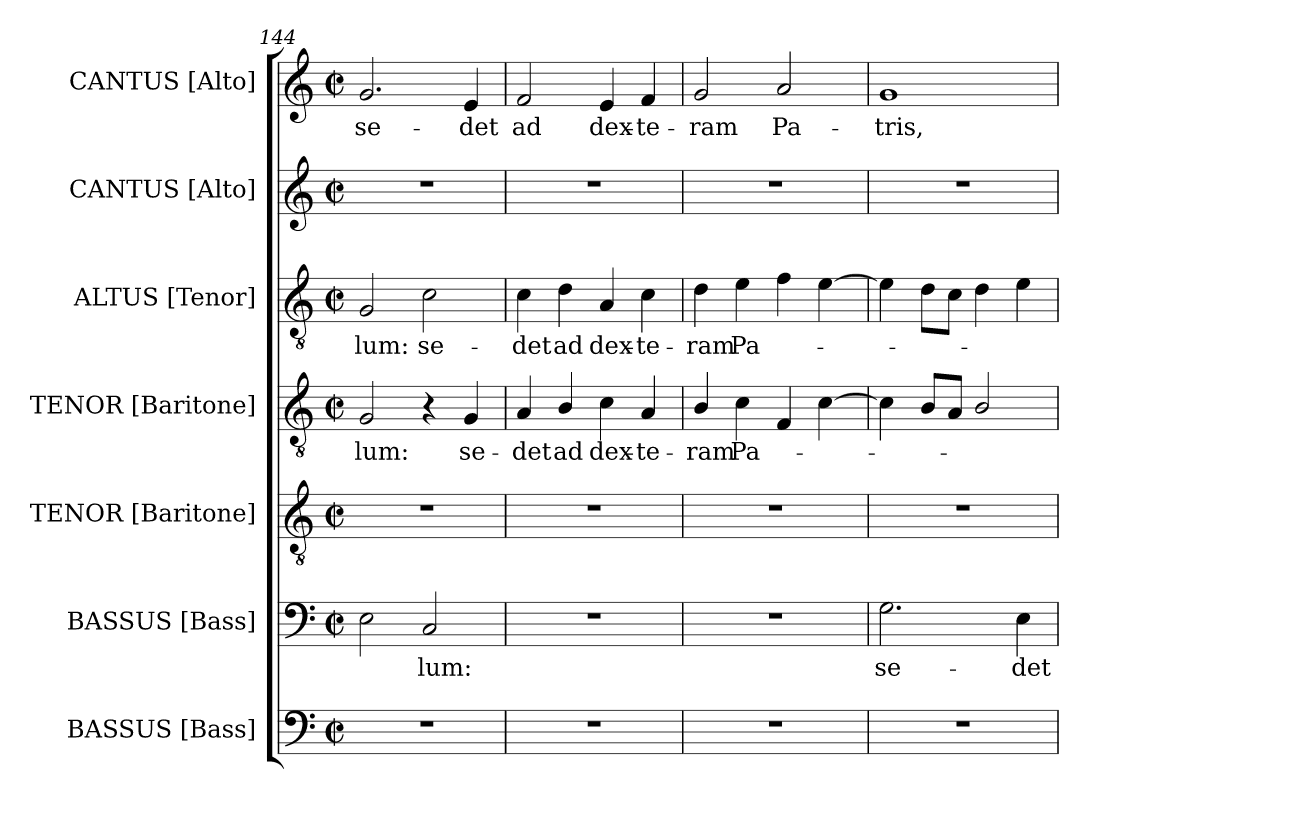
**kern	**kern	**text	**kern	**kern	**text	**kern	**text	**kern	**kern	**text
*part7	*part6	*part6	*part5	*part4	*part4	*part3	*part3	*part2	*part1	*part1
*staff7	*staff6	*staff6	*staff5	*staff4	*staff4	*staff3	*staff3	*staff2	*staff1	*staff1
*I"BASSUS [Bass]	*I"BASSUS [Bass]	*	*I"TENOR [Baritone]	*I"TENOR [Baritone]	*	*I"ALTUS [Tenor]	*	*I"CANTUS [Alto]	*I"CANTUS [Alto]	*
*I'B.	*I'B.	*	*I'Bar.	*I'Bar.	*	*I'T.	*	*I'A.	*I'A.	*
*clefF4	*clefF4	*	*clefGv2	*clefGv2	*	*clefGv2	*	*clefG2	*clefG2	*
*	*	*	*ITrd7c12	*ITrd7c12	*	*ITrd7c12	*	*	*	*
*k[]	*k[]	*	*k[]	*k[]	*	*k[]	*	*k[]	*k[]	*
*C:	*C:	*	*C:	*C:	*	*C:	*	*C:	*C:	*
*M2/2	*M2/2	*	*M2/2	*M2/2	*	*M2/2	*	*M2/2	*M2/2	*
*met(c|)	*met(c|)	*	*met(c|)	*met(c|)	*	*met(c|)	*	*met(c|)	*met(c|)	*
=144	=144	=144	=144	=144	=144	=144	=144	=144	=144	=144
!	!	!	!	!	!LO:LY:b:color=#000000	!	!	!	!	!
!	!	!	!	!	!	!	!LO:LY:b:color=#000000	!	!	!
!	!	!	!	!	!	!	!	!	!	!LO:LY:b:color=#000000
1r	2Ei\	.	1r	2GGi/	-lum:	2GGi/	-lum:	1r	2.gi/	se-
!	!	!LO:LY:b:color=#000000	!	!	!	!	!	!	!	!
!	!	!	!	!	!	!	!LO:LY:b:color=#000000	!	!	!
.	2Ci/	-lum:	.	4r	.	2Ci\	se-	.	.	.
!	!	!	!	!	!LO:LY:b:color=#000000	!	!	!	!	!
!	!	!	!	!	!	!	!	!	!	!LO:LY:b:color=#000000
.	.	.	.	4GGi/	se-	.	.	.	4ei/	-det
=145	=145	=145	=145	=145	=145	=145	=145	=145	=145	=145
!	!	!	!	!	!LO:LY:b:color=#000000	!	!	!	!	!
!	!	!	!	!	!	!	!LO:LY:b:color=#000000	!	!	!
!	!	!	!	!	!	!	!	!	!	!LO:LY:b:color=#000000
1r	1r	.	1r	4AAi/	-det	4Ci\	-det	1r	2fi/	ad
!	!	!	!	!	!LO:LY:b:color=#000000	!	!	!	!	!
!	!	!	!	!	!	!	!LO:LY:b:color=#000000	!	!	!
.	.	.	.	4BBi/	ad	4Di\	ad	.	.	.
!	!	!	!	!	!LO:LY:b:color=#000000	!	!	!	!	!
!	!	!	!	!	!	!	!LO:LY:b:color=#000000	!	!	!
!	!	!	!	!	!	!	!	!	!	!LO:LY:b:color=#000000
.	.	.	.	4Ci\	dex-	4AAi/	dex-	.	4ei/	dex-
!	!	!	!	!	!LO:LY:b:color=#000000	!	!	!	!	!
!	!	!	!	!	!	!	!LO:LY:b:color=#000000	!	!	!
!	!	!	!	!	!	!	!	!	!	!LO:LY:b:color=#000000
.	.	.	.	4AAi/	-te-	4Ci\	-te-	.	4fi/	-te-
=146	=146	=146	=146	=146	=146	=146	=146	=146	=146	=146
!	!	!	!	!	!LO:LY:b:color=#000000	!	!	!	!	!
!	!	!	!	!	!	!	!LO:LY:b:color=#000000	!	!	!
!	!	!	!	!	!	!	!	!	!	!LO:LY:b:color=#000000
1r	1r	.	1r	4BBi/	-ram	4Di\	-ram	1r	2gi/	-ram
!	!	!	!	!	!LO:LY:b:color=#000000	!	!	!	!	!
!	!	!	!	!	!	!	!LO:LY:b:color=#000000	!	!	!
.	.	.	.	4Ci\	Pa-	4Ei\	Pa-	.	.	.
!	!	!	!	!	!	!	!	!	!	!LO:LY:b:color=#000000
.	.	.	.	4FFi/	.	4Fi\	.	.	2ai/	Pa-
.	.	.	.	[>4Ci\	.	[>4Ei\	.	.	.	.
=147	=147	=147	=147	=147	=147	=147	=147	=147	=147	=147
!	!	!LO:LY:b:color=#000000	!	!	!	!	!	!	!	!
!	!	!	!	!	!	!	!	!	!	!LO:LY:b:color=#000000
1r	2.Gi\	se-	1r	4Ci\]	.	4Ei\]	.	1r	1gi	-tris,
.	.	.	.	8BBi/L	.	8Di\L	.	.	.	.
.	.	.	.	8AAi/J	.	8Ci\J	.	.	.	.
.	.	.	.	2BBi/	.	4Di\	.	.	.	.
!	!	!LO:LY:b:color=#000000	!	!	!	!	!	!	!	!
.	4Ei\	-det	.	.	.	4Ei\	.	.	.	.
=	=	=	=	=	=	=	=	=	=	=
*-	*-	*-	*-	*-	*-	*-	*-	*-	*-	*-
